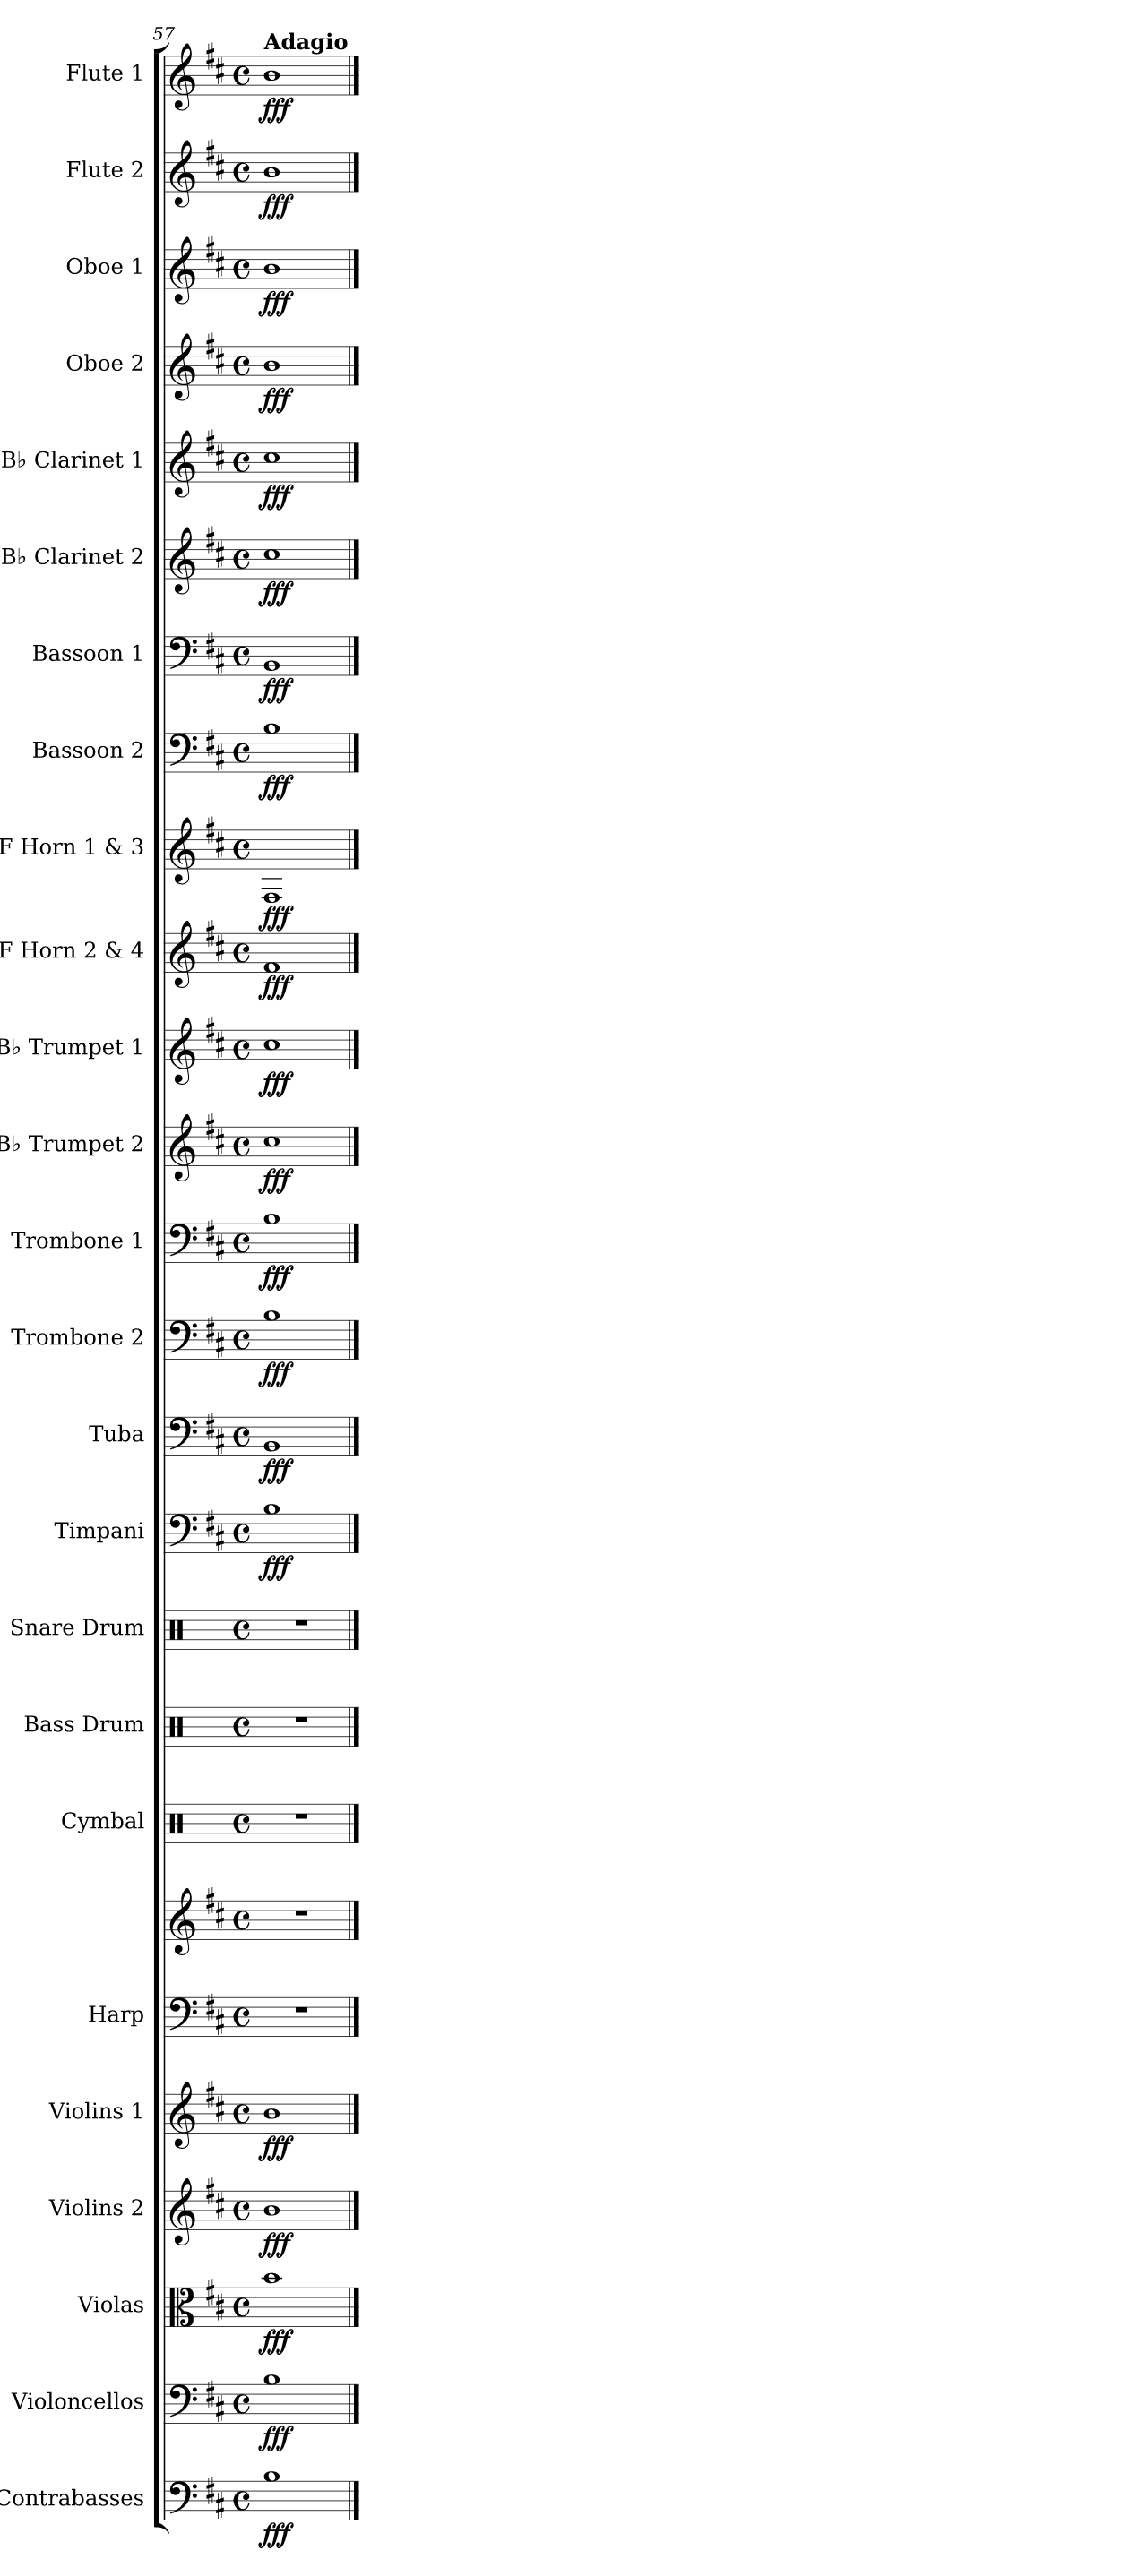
**kern	**dynam	**kern	**dynam	**kern	**dynam	**kern	**dynam	**kern	**dynam	**kern	**kern	**kern	**kern	**kern	**kern	**dynam	**kern	**dynam	**kern	**dynam	**kern	**dynam	**kern	**dynam	**kern	**dynam	**kern	**dynam	**kern	**dynam	**kern	**dynam	**kern	**dynam	**kern	**dynam	**kern	**dynam	**kern	**dynam	**kern	**dynam	**kern	**dynam	**kern	**dynam
*part25	*part25	*part24	*part24	*part23	*part23	*part22	*part22	*part21	*part21	*part20	*part20	*part19	*part18	*part17	*part16	*part16	*part15	*part15	*part14	*part14	*part13	*part13	*part12	*part12	*part11	*part11	*part10	*part10	*part9	*part9	*part8	*part8	*part7	*part7	*part6	*part6	*part5	*part5	*part4	*part4	*part3	*part3	*part2	*part2	*part1	*part1
*staff26	*staff26	*staff25	*staff25	*staff24	*staff24	*staff23	*staff23	*staff22	*staff22	*staff21	*staff20	*staff19	*staff18	*staff17	*staff16	*staff16	*staff15	*staff15	*staff14	*staff14	*staff13	*staff13	*staff12	*staff12	*staff11	*staff11	*staff10	*staff10	*staff9	*staff9	*staff8	*staff8	*staff7	*staff7	*staff6	*staff6	*staff5	*staff5	*staff4	*staff4	*staff3	*staff3	*staff2	*staff2	*staff1	*staff1
*I"Contrabasses	*	*I"Violoncellos	*	*I"Violas	*	*I"Violins 2	*	*I"Violins 1	*	*I"Harp	*	*I"Cymbal	*I"Bass Drum	*I"Snare Drum	*I"Timpani	*	*I"Tuba	*	*I"Trombone 2	*	*I"Trombone 1	*	*I"B♭ Trumpet 2	*	*I"B♭ Trumpet 1	*	*I"F Horn 2 &amp; 4	*	*I"F Horn 1 &amp; 3	*	*I"Bassoon 2	*	*I"Bassoon 1	*	*I"B♭ Clarinet 2	*	*I"B♭ Clarinet 1	*	*I"Oboe 2	*	*I"Oboe 1	*	*I"Flute 2	*	*I"Flute 1	*
*I'Cbs.	*	*I'Vcs.	*	*I'Vlas.	*	*I'Vlns. 2	*	*I'Vlns. 1	*	*I'Hrp.	*	*I'Cym.	*I'B. Dr.	*I'Sn. Dr.	*I'Timp.	*	*I'Tba.	*	*I'Tbn. 2	*	*I'Tbn. 1	*	*I'B♭ Tpt. 2	*	*I'B♭ Tpt. 1	*	*I'F Hn. 2 4	*	*I'F Hn. 1 3	*	*I'Bsn. 2	*	*I'Bsn. 1	*	*I'B♭ Cl. 2	*	*I'B♭ Cl. 1	*	*I'Ob. 2	*	*I'Ob. 1	*	*I'Fl. 2	*	*I'Fl. 1	*
!!LO:PB:g=z
*clefF4	*	*clefF4	*	*clefC3	*	*clefG2	*	*clefG2	*	*clefF4	*clefG2	*clefX	*clefX	*clefX	*clefF4	*	*clefF4	*	*clefF4	*	*clefF4	*	*clefG2	*	*clefG2	*	*clefG2	*	*clefG2	*	*clefF4	*	*clefF4	*	*clefG2	*	*clefG2	*	*clefG2	*	*clefG2	*	*clefG2	*	*clefG2	*
*ITrd7c12	*	*	*	*	*	*	*	*	*	*	*	*	*	*	*	*	*	*	*	*	*	*	*ITrd1c2	*	*ITrd1c2	*	*ITrd4c7	*	*ITrd4c7	*	*	*	*	*	*ITrd1c2	*	*ITrd1c2	*	*	*	*	*	*	*	*	*
*k[f#c#]	*	*k[f#c#]	*	*k[f#c#]	*	*k[f#c#]	*	*k[f#c#]	*	*k[f#c#]	*k[f#c#]	*k[]	*k[]	*k[]	*k[f#c#]	*	*k[f#c#]	*	*k[f#c#]	*	*k[f#c#]	*	*k[]	*	*k[]	*	*k[f#]	*	*k[f#]	*	*k[f#c#]	*	*k[f#c#]	*	*k[]	*	*k[]	*	*k[f#c#]	*	*k[f#c#]	*	*k[f#c#]	*	*k[f#c#]	*
*M4/4	*	*M4/4	*	*M4/4	*	*M4/4	*	*M4/4	*	*M4/4	*M4/4	*M4/4	*M4/4	*M4/4	*M4/4	*	*M4/4	*	*M4/4	*	*M4/4	*	*M4/4	*	*M4/4	*	*M4/4	*	*M4/4	*	*M4/4	*	*M4/4	*	*M4/4	*	*M4/4	*	*M4/4	*	*M4/4	*	*M4/4	*	*M4/4	*
*met(c)	*	*met(c)	*	*met(c)	*	*met(c)	*	*met(c)	*	*met(c)	*met(c)	*met(c)	*met(c)	*met(c)	*met(c)	*	*met(c)	*	*met(c)	*	*met(c)	*	*met(c)	*	*met(c)	*	*met(c)	*	*met(c)	*	*met(c)	*	*met(c)	*	*met(c)	*	*met(c)	*	*met(c)	*	*met(c)	*	*met(c)	*	*met(c)	*
=57	=57	=57	=57	=57	=57	=57	=57	=57	=57	=57	=57	=57	=57	=57	=57	=57	=57	=57	=57	=57	=57	=57	=57	=57	=57	=57	=57	=57	=57	=57	=57	=57	=57	=57	=57	=57	=57	=57	=57	=57	=57	=57	=57	=57	=57	=57
!	!	!	!	!	!	!	!	!	!	!	!	!	!	!	!	!	!	!	!	!	!	!	!	!	!	!	!	!	!	!	!	!	!	!	!	!	!	!	!	!	!	!	!	!	!LO:TX:a:B:t=Adagio	!
!	!LO:DY:b	!	!LO:DY:b	!	!LO:DY:b	!	!LO:DY:b	!	!LO:DY:b	!	!	!	!	!	!	!LO:DY:b	!	!LO:DY:b	!	!LO:DY:b	!	!LO:DY:b	!	!LO:DY:b	!	!LO:DY:b	!	!LO:DY:b	!	!LO:DY:b	!	!LO:DY:b	!	!LO:DY:b	!	!LO:DY:b	!	!LO:DY:b	!	!LO:DY:b	!	!LO:DY:b	!	!LO:DY:b	!	!LO:DY:b
1BB	fff	1B	fff	1b	fff	1b	fff	1b	fff	1r	1r	1r	1r	1r	1B	fff	1BB	fff	1B	fff	1B	fff	1b	fff	1b	fff	1B	fff	1BB	fff	1B	fff	1BB	fff	1b	fff	1b	fff	1b	fff	1b	fff	1b	fff	1b	fff
==	==	==	==	==	==	==	==	==	==	==	==	==	==	==	==	==	==	==	==	==	==	==	==	==	==	==	==	==	==	==	==	==	==	==	==	==	==	==	==	==	==	==	==	==	==	==
*-	*-	*-	*-	*-	*-	*-	*-	*-	*-	*-	*-	*-	*-	*-	*-	*-	*-	*-	*-	*-	*-	*-	*-	*-	*-	*-	*-	*-	*-	*-	*-	*-	*-	*-	*-	*-	*-	*-	*-	*-	*-	*-	*-	*-	*-	*-
